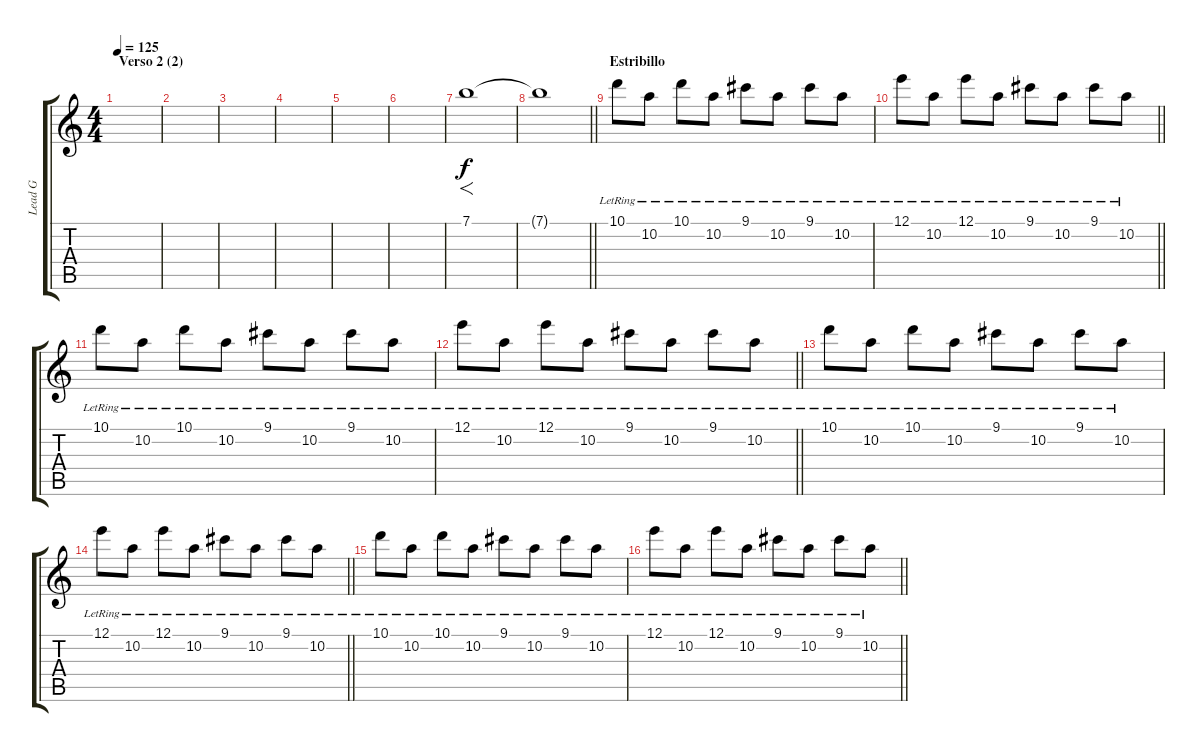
\track ("Lead G" "Lead G") {instrument distortionguitar}
\staff {score tabs}
\tuning (E4 B3 G3 D3 A2 E2) {hide}
\ts (4 4)
\section ("" "Verso 2 (2)")
\tempo 125
\clef g2
\ks c
|
|
|
|
|
|
7.1.1{f} |
\barLineRight lightlight
7.1{t}.1 |
\section ("" "Estribillo")
10.1{lr}.8 10.2{lr}.8 10.1{lr}.8 10.2{lr}.8 9.1{lr}.8 10.2{lr}.8 9.1{lr}.8 10.2{lr}.8 |
\barLineRight lightlight
12.1{lr}.8 10.2{lr}.8 12.1{lr}.8 10.2{lr}.8 9.1{lr}.8 10.2{lr}.8 9.1{lr}.8 10.2{lr}.8 |
10.1{lr}.8 10.2{lr}.8 10.1{lr}.8 10.2{lr}.8 9.1{lr}.8 10.2{lr}.8 9.1{lr}.8 10.2{lr}.8 |
\barLineRight lightlight
12.1{lr}.8 10.2{lr}.8 12.1{lr}.8 10.2{lr}.8 9.1{lr}.8 10.2{lr}.8 9.1{lr}.8 10.2{lr}.8 |
10.1{lr}.8 10.2{lr}.8 10.1{lr}.8 10.2{lr}.8 9.1{lr}.8 10.2{lr}.8 9.1{lr}.8 10.2{lr}.8 |
\barLineRight lightlight
12.1{lr}.8 10.2{lr}.8 12.1{lr}.8 10.2{lr}.8 9.1{lr}.8 10.2{lr}.8 9.1{lr}.8 10.2{lr}.8 |
10.1{lr}.8 10.2{lr}.8 10.1{lr}.8 10.2{lr}.8 9.1{lr}.8 10.2{lr}.8 9.1{lr}.8 10.2{lr}.8 |
\barLineRight lightlight
12.1{lr}.8 10.2{lr}.8 12.1{lr}.8 10.2{lr}.8 9.1{lr}.8 10.2{lr}.8 9.1{lr}.8 10.2{lr}.8
